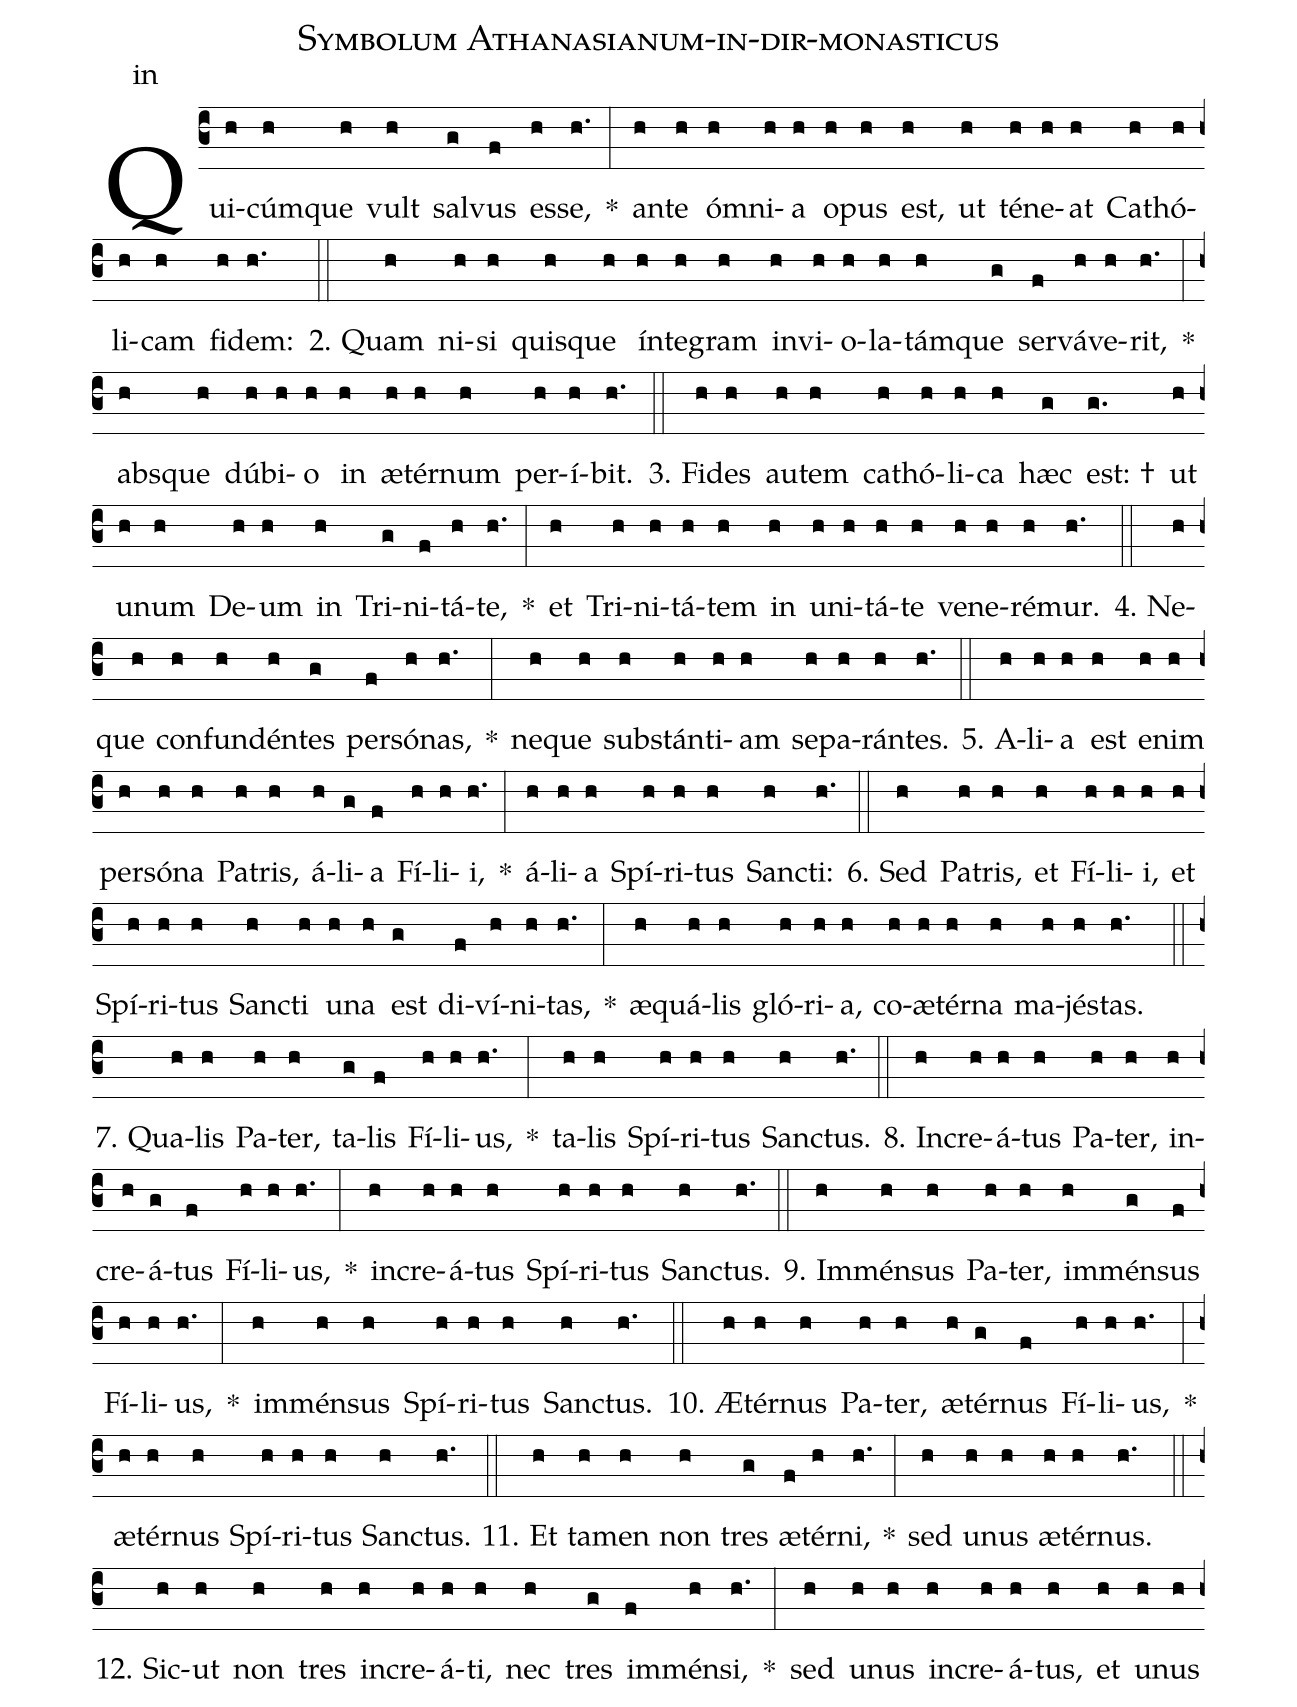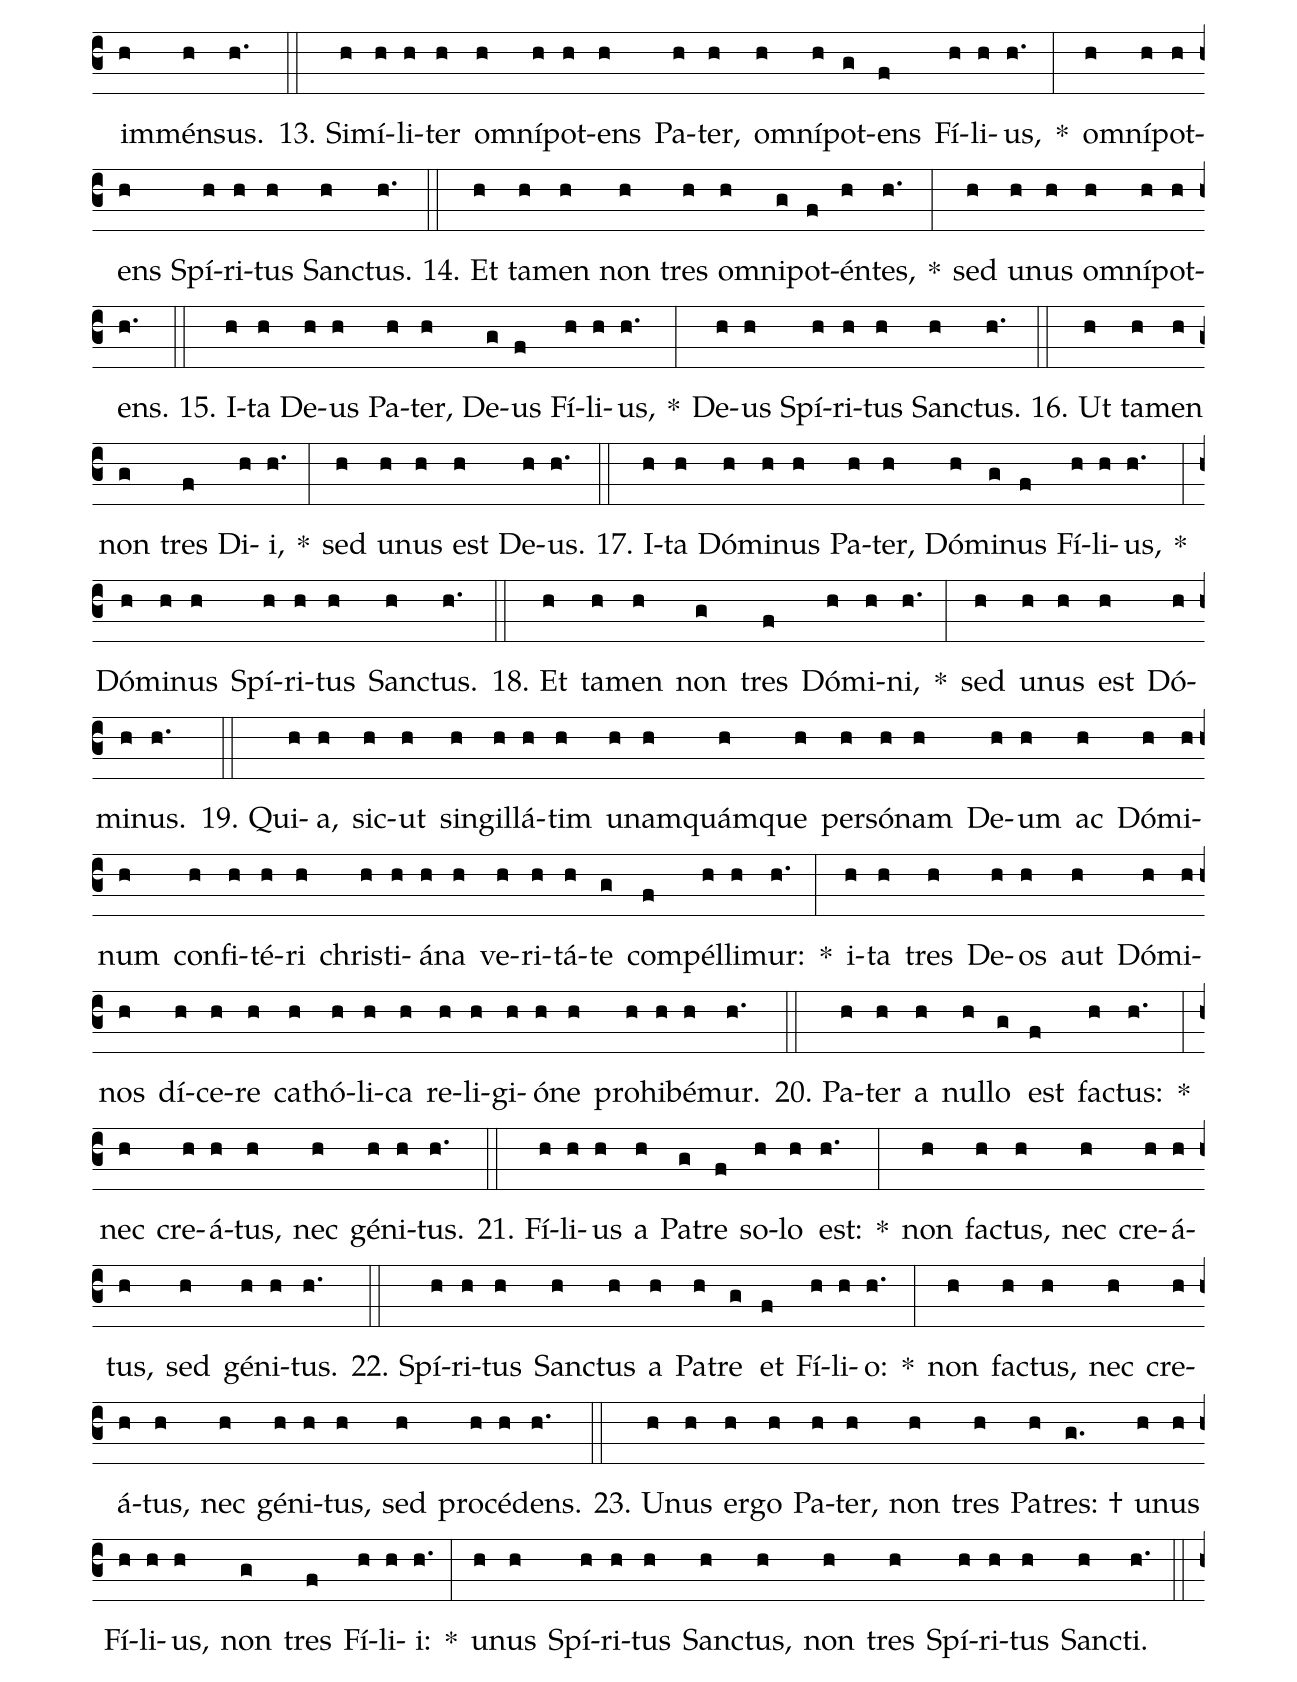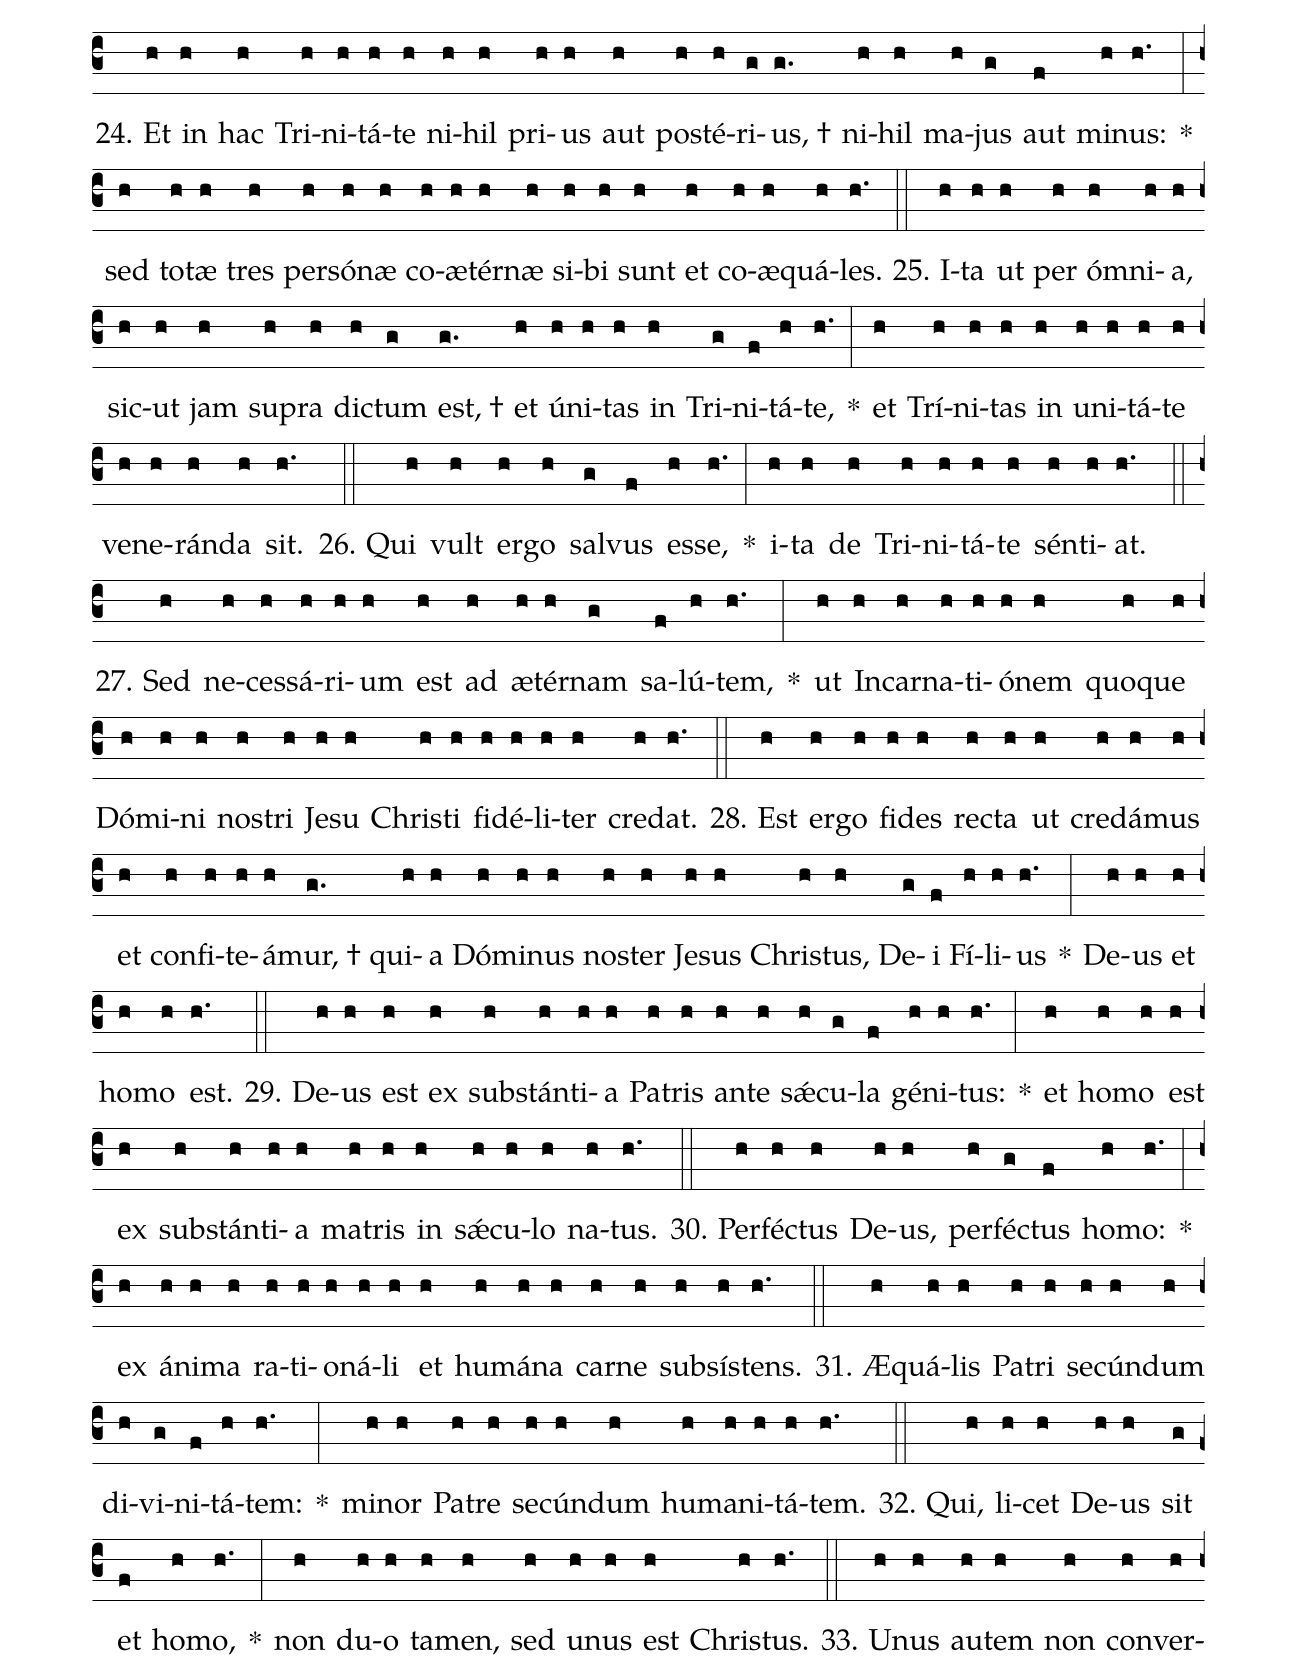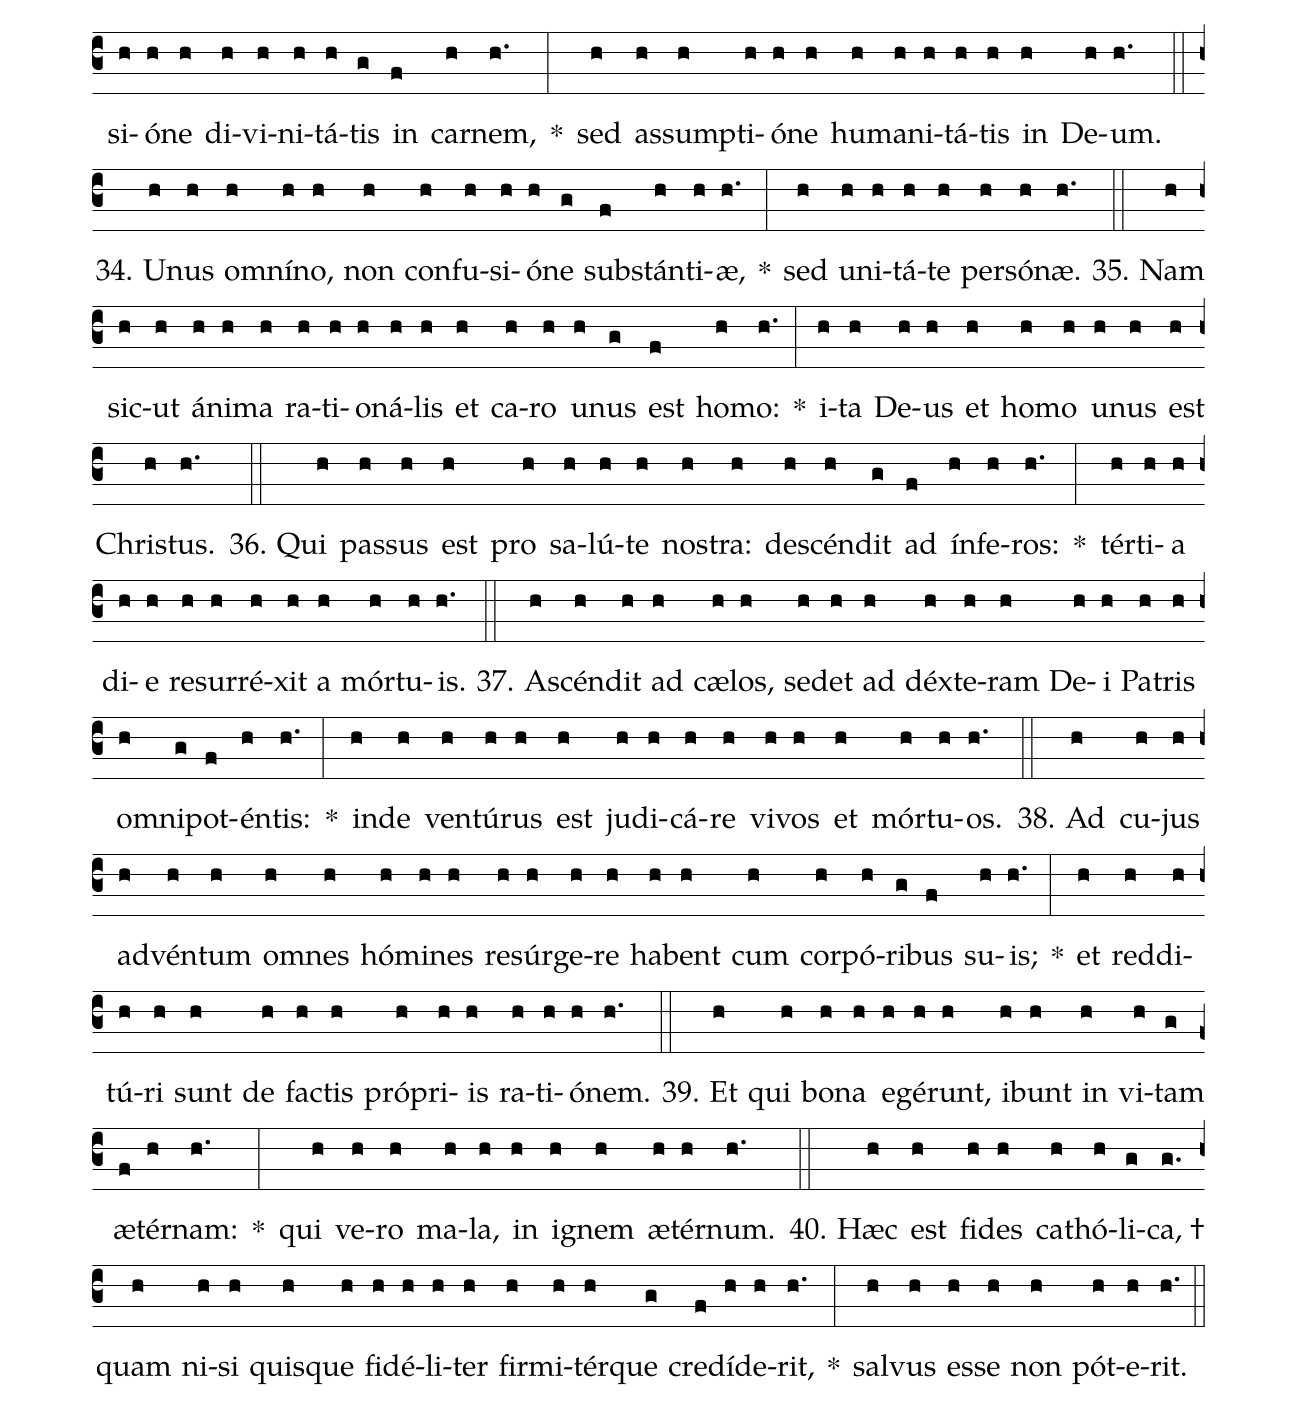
name: Symbolum Athanasianum-in-dir-monasticus;
annotation: in;
%%
(c3)Qui(h)cúm(h)que(h) vult(h) sal(g)vus(f) es(h)se,(h.) *(:) an(h)te(h) óm(h)ni(h)a(h) o(h)pus(h) est,(h) ut(h) té(h)ne(h)at(h) Ca(h)thó(h)li(h)cam(h) fi(h)dem:(h.) (::)
2. Quam(h) ni(h)si(h) quis(h)que(h) ín(h)te(h)gram(h) in(h)vi(h)o(h)la(h)tám(h)que(g) ser(f)vá(h)ve(h)rit,(h.) *(:) abs(h)que(h) dú(h)bi(h)o(h) in(h) æ(h)tér(h)num(h) per(h)í(h)bit.(h.) (::)
3. Fi(h)des(h) au(h)tem(h) ca(h)thó(h)li(h)ca(h) hæc(g) est: †(g.) ut(h) u(h)num(h) De(h)um(h) in(h) Tri(g)ni(f)tá(h)te,(h.) *(:) et(h) Tri(h)ni(h)tá(h)tem(h) in(h) u(h)ni(h)tá(h)te(h) ve(h)ne(h)ré(h)mur.(h.) (::)
4. Ne(h)que(h) con(h)fun(h)dén(h)tes(g) per(f)só(h)nas,(h.) *(:) ne(h)que(h) sub(h)stán(h)ti(h)am(h) se(h)pa(h)rán(h)tes.(h.) (::)
5. A(h)li(h)a(h) est(h) e(h)nim(h) per(h)só(h)na(h) Pa(h)tris,(h) á(h)li(g)a(f) Fí(h)li(h)i,(h.) *(:) á(h)li(h)a(h) Spí(h)ri(h)tus(h) Sanc(h)ti:(h.) (::)
6. Sed(h) Pa(h)tris,(h) et(h) Fí(h)li(h)i,(h) et(h) Spí(h)ri(h)tus(h) Sanc(h)ti(h) u(h)na(h) est(g) di(f)ví(h)ni(h)tas,(h.) *(:) æ(h)quá(h)lis(h) gló(h)ri(h)a,(h) co(h)æ(h)tér(h)na(h) ma(h)jés(h)tas.(h.) (::)
7. Qua(h)lis(h) Pa(h)ter,(h) ta(g)lis(f) Fí(h)li(h)us,(h.) *(:) ta(h)lis(h) Spí(h)ri(h)tus(h) Sanc(h)tus.(h.) (::)
8. In(h)cre(h)á(h)tus(h) Pa(h)ter,(h) in(h)cre(h)á(g)tus(f) Fí(h)li(h)us,(h.) *(:) in(h)cre(h)á(h)tus(h) Spí(h)ri(h)tus(h) Sanc(h)tus.(h.) (::)
9. Im(h)mén(h)sus(h) Pa(h)ter,(h) im(h)mén(g)sus(f) Fí(h)li(h)us,(h.) *(:) im(h)mén(h)sus(h) Spí(h)ri(h)tus(h) Sanc(h)tus.(h.) (::)
10. Æ(h)tér(h)nus(h) Pa(h)ter,(h) æ(h)tér(g)nus(f) Fí(h)li(h)us,(h.) *(:) æ(h)tér(h)nus(h) Spí(h)ri(h)tus(h) Sanc(h)tus.(h.) (::)
11. Et(h) ta(h)men(h) non(h) tres(g) æ(f)tér(h)ni,(h.) *(:) sed(h) u(h)nus(h) æ(h)tér(h)nus.(h.) (::)
12. Sic(h)ut(h) non(h) tres(h) in(h)cre(h)á(h)ti,(h) nec(h) tres(g) im(f)mén(h)si,(h.) *(:) sed(h) u(h)nus(h) in(h)cre(h)á(h)tus,(h) et(h) u(h)nus(h) im(h)mén(h)sus.(h.) (::)
13. Si(h)mí(h)li(h)ter(h) om(h)ní(h)pot(h)ens(h) Pa(h)ter,(h) om(h)ní(h)pot(g)ens(f) Fí(h)li(h)us,(h.) *(:) om(h)ní(h)pot(h)ens(h) Spí(h)ri(h)tus(h) Sanc(h)tus.(h.) (::)
14. Et(h) ta(h)men(h) non(h) tres(h) om(h)ni(g)pot(f)én(h)tes,(h.) *(:) sed(h) u(h)nus(h) om(h)ní(h)pot(h)ens.(h.) (::)
15. I(h)ta(h) De(h)us(h) Pa(h)ter,(h) De(g)us(f) Fí(h)li(h)us,(h.) *(:) De(h)us(h) Spí(h)ri(h)tus(h) Sanc(h)tus.(h.) (::)
16. Ut(h) ta(h)men(h) non(g) tres(f) Di(h)i,(h.) *(:) sed(h) u(h)nus(h) est(h) De(h)us.(h.) (::)
17. I(h)ta(h) Dó(h)mi(h)nus(h) Pa(h)ter,(h) Dó(h)mi(g)nus(f) Fí(h)li(h)us,(h.) *(:) Dó(h)mi(h)nus(h) Spí(h)ri(h)tus(h) Sanc(h)tus.(h.) (::)
18. Et(h) ta(h)men(h) non(g) tres(f) Dó(h)mi(h)ni,(h.) *(:) sed(h) u(h)nus(h) est(h) Dó(h)mi(h)nus.(h.) (::)
19. Qui(h)a,(h) sic(h)ut(h) sin(h)gil(h)lá(h)tim(h) u(h)nam(h)quám(h)que(h) per(h)só(h)nam(h) De(h)um(h) ac(h) Dó(h)mi(h)num(h) con(h)fi(h)té(h)ri(h) chris(h)ti(h)á(h)na(h) ve(h)ri(h)tá(h)te(g) com(f)pél(h)li(h)mur:(h.) *(:) i(h)ta(h) tres(h) De(h)os(h) aut(h) Dó(h)mi(h)nos(h) dí(h)ce(h)re(h) ca(h)thó(h)li(h)ca(h) re(h)li(h)gi(h)ó(h)ne(h) pro(h)hi(h)bé(h)mur.(h.) (::)
20. Pa(h)ter(h) a(h) nul(h)lo(g) est(f) fac(h)tus:(h.) *(:) nec(h) cre(h)á(h)tus,(h) nec(h) gé(h)ni(h)tus.(h.) (::)
21. Fí(h)li(h)us(h) a(h) Pa(g)tre(f) so(h)lo(h) est:(h.) *(:) non(h) fac(h)tus,(h) nec(h) cre(h)á(h)tus,(h) sed(h) gé(h)ni(h)tus.(h.) (::)
22. Spí(h)ri(h)tus(h) Sanc(h)tus(h) a(h) Pa(h)tre(g) et(f) Fí(h)li(h)o:(h.) *(:) non(h) fac(h)tus,(h) nec(h) cre(h)á(h)tus,(h) nec(h) gé(h)ni(h)tus,(h) sed(h) pro(h)cé(h)dens.(h.) (::)
23. U(h)nus(h) er(h)go(h) Pa(h)ter,(h) non(h) tres(h) Pa(h)tres: †(g.) u(h)nus(h) Fí(h)li(h)us,(h) non(g) tres(f) Fí(h)li(h)i:(h.) *(:) u(h)nus(h) Spí(h)ri(h)tus(h) Sanc(h)tus,(h) non(h) tres(h) Spí(h)ri(h)tus(h) Sanc(h)ti.(h.) (::)
24. Et(h) in(h) hac(h) Tri(h)ni(h)tá(h)te(h) ni(h)hil(h) pri(h)us(h) aut(h) post(h)é(h)ri(g)us, †(g.) ni(h)hil(h) ma(h)jus(g) aut(f) mi(h)nus:(h.) *(:) sed(h) to(h)tæ(h) tres(h) per(h)só(h)næ(h) co(h)æ(h)tér(h)næ(h) si(h)bi(h) sunt(h) et(h) co(h)æ(h)quá(h)les.(h.) (::)
25. I(h)ta(h) ut(h) per(h) óm(h)ni(h)a,(h) sic(h)ut(h) jam(h) su(h)pra(h) dic(h)tum(g) est, †(g.) et(h) ú(h)ni(h)tas(h) in(h) Tri(g)ni(f)tá(h)te,(h.) *(:) et(h) Trí(h)ni(h)tas(h) in(h) u(h)ni(h)tá(h)te(h) ve(h)ne(h)rán(h)da(h) sit.(h.) (::)
26. Qui(h) vult(h) er(h)go(h) sal(g)vus(f) es(h)se,(h.) *(:) i(h)ta(h) de(h) Tri(h)ni(h)tá(h)te(h) sén(h)ti(h)at.(h.) (::)
27. Sed(h) ne(h)ces(h)sá(h)ri(h)um(h) est(h) ad(h) æ(h)tér(h)nam(g) sa(f)lú(h)tem,(h.) *(:) ut(h) In(h)car(h)na(h)ti(h)ó(h)nem(h) quo(h)que(h) Dó(h)mi(h)ni(h) nos(h)tri(h) Je(h)su(h) Chris(h)ti(h) fi(h)dé(h)li(h)ter(h) cre(h)dat.(h.) (::)
28. Est(h) er(h)go(h) fi(h)des(h) rec(h)ta(h) ut(h) cre(h)dá(h)mus(h) et(h) con(h)fi(h)te(h)á(h)mur, †(g.) qui(h)a(h) Dó(h)mi(h)nus(h) nos(h)ter(h) Je(h)sus(h) Chris(h)tus,(h) De(g)i(f) Fí(h)li(h)us(h.) *(:) De(h)us(h) et(h) ho(h)mo(h) est.(h.) (::)
29. De(h)us(h) est(h) ex(h) sub(h)stán(h)ti(h)a(h) Pa(h)tris(h) an(h)te(h) sǽ(h)cu(g)la(f) gé(h)ni(h)tus:(h.) *(:) et(h) ho(h)mo(h) est(h) ex(h) sub(h)stán(h)ti(h)a(h) ma(h)tris(h) in(h) sǽ(h)cu(h)lo(h) na(h)tus.(h.) (::)
30. Per(h)féc(h)tus(h) De(h)us,(h) per(h)féc(g)tus(f) ho(h)mo:(h.) *(:) ex(h) á(h)ni(h)ma(h) ra(h)ti(h)o(h)ná(h)li(h) et(h) hu(h)má(h)na(h) car(h)ne(h) sub(h)sís(h)tens.(h.) (::)
31. Æ(h)quá(h)lis(h) Pa(h)tri(h) se(h)cún(h)dum(h) di(h)vi(g)ni(f)tá(h)tem:(h.) *(:) mi(h)nor(h) Pa(h)tre(h) se(h)cún(h)dum(h) hu(h)ma(h)ni(h)tá(h)tem.(h.) (::)
32. Qui,(h) li(h)cet(h) De(h)us(h) sit(g) et(f) ho(h)mo,(h.) *(:) non(h) du(h)o(h) ta(h)men,(h) sed(h) u(h)nus(h) est(h) Chris(h)tus.(h.) (::)
33. U(h)nus(h) au(h)tem(h) non(h) con(h)ver(h)si(h)ó(h)ne(h) di(h)vi(h)ni(h)tá(h)tis(g) in(f) car(h)nem,(h.) *(:) sed(h) as(h)sump(h)ti(h)ó(h)ne(h) hu(h)ma(h)ni(h)tá(h)tis(h) in(h) De(h)um.(h.) (::)
34. U(h)nus(h) om(h)ní(h)no,(h) non(h) con(h)fu(h)si(h)ó(h)ne(g) sub(f)stán(h)ti(h)æ,(h.) *(:) sed(h) u(h)ni(h)tá(h)te(h) per(h)só(h)næ.(h.) (::)
35. Nam(h) sic(h)ut(h) á(h)ni(h)ma(h) ra(h)ti(h)o(h)ná(h)lis(h) et(h) ca(h)ro(h) u(h)nus(g) est(f) ho(h)mo:(h.) *(:) i(h)ta(h) De(h)us(h) et(h) ho(h)mo(h) u(h)nus(h) est(h) Chris(h)tus.(h.) (::)
36. Qui(h) pas(h)sus(h) est(h) pro(h) sa(h)lú(h)te(h) nos(h)tra:(h) de(h)scén(h)dit(g) ad(f) ín(h)fe(h)ros:(h.) *(:) tér(h)ti(h)a(h) di(h)e(h) re(h)sur(h)ré(h)xit(h) a(h) mór(h)tu(h)is.(h.) (::)
37. A(h)scén(h)dit(h) ad(h) cæ(h)los,(h) se(h)det(h) ad(h) déx(h)te(h)ram(h) De(h)i(h) Pa(h)tris(h) om(h)ni(g)pot(f)én(h)tis:(h.) *(:) in(h)de(h) ven(h)tú(h)rus(h) est(h) ju(h)di(h)cá(h)re(h) vi(h)vos(h) et(h) mór(h)tu(h)os.(h.) (::)
38. Ad(h) cu(h)jus(h) ad(h)vén(h)tum(h) om(h)nes(h) hó(h)mi(h)nes(h) re(h)súr(h)ge(h)re(h) ha(h)bent(h) cum(h) cor(h)pó(h)ri(g)bus(f) su(h)is;(h.) *(:) et(h) red(h)di(h)tú(h)ri(h) sunt(h) de(h) fac(h)tis(h) pró(h)pri(h)is(h) ra(h)ti(h)ó(h)nem.(h.) (::)
39. Et(h) qui(h) bo(h)na(h) e(h)gé(h)runt,(h) i(h)bunt(h) in(h) vi(h)tam(g) æ(f)tér(h)nam:(h.) *(:) qui(h) ve(h)ro(h) ma(h)la,(h) in(h) i(h)gnem(h) æ(h)tér(h)num.(h.) (::)
40. Hæc(h) est(h) fi(h)des(h) ca(h)thó(h)li(g)ca, †(g.) quam(h) ni(h)si(h) quis(h)que(h) fi(h)dé(h)li(h)ter(h) fir(h)mi(h)tér(h)que(g) cre(f)dí(h)de(h)rit,(h.) *(:) sal(h)vus(h) es(h)se(h) non(h) pót(h)e(h)rit.(h.) (::)
